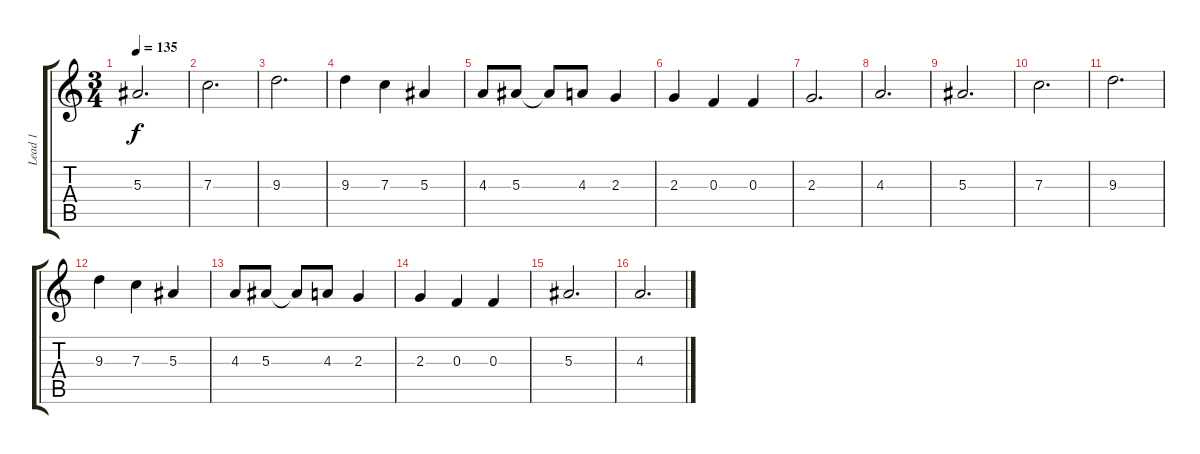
\track ("Lead 1" "Lead 1") {instrument distortionguitar}
\staff {score tabs}
\tuning (D4 A3 F3 C3 G2 D2) {hide}
\ts (3 4)
\tempo 135
\clef g2
\ks c
5.3.2{d dy f} |
7.3.2{d} |
9.3.2{d} |
9.3.4 7.3.4 5.3.4 |
4.3.8 5.3.8 5.3{t}.8 4.3.8 2.3.4 |
2.3.4 0.3.4 0.3.4 |
2.3.2{d} |
4.3.2{d} |
5.3.2{d} |
7.3.2{d} |
9.3.2{d} |
9.3.4 7.3.4 5.3.4 |
4.3.8 5.3.8 5.3{t}.8 4.3.8 2.3.4 |
2.3.4 0.3.4 0.3.4 |
5.3.2{d} |
4.3.2{d}
